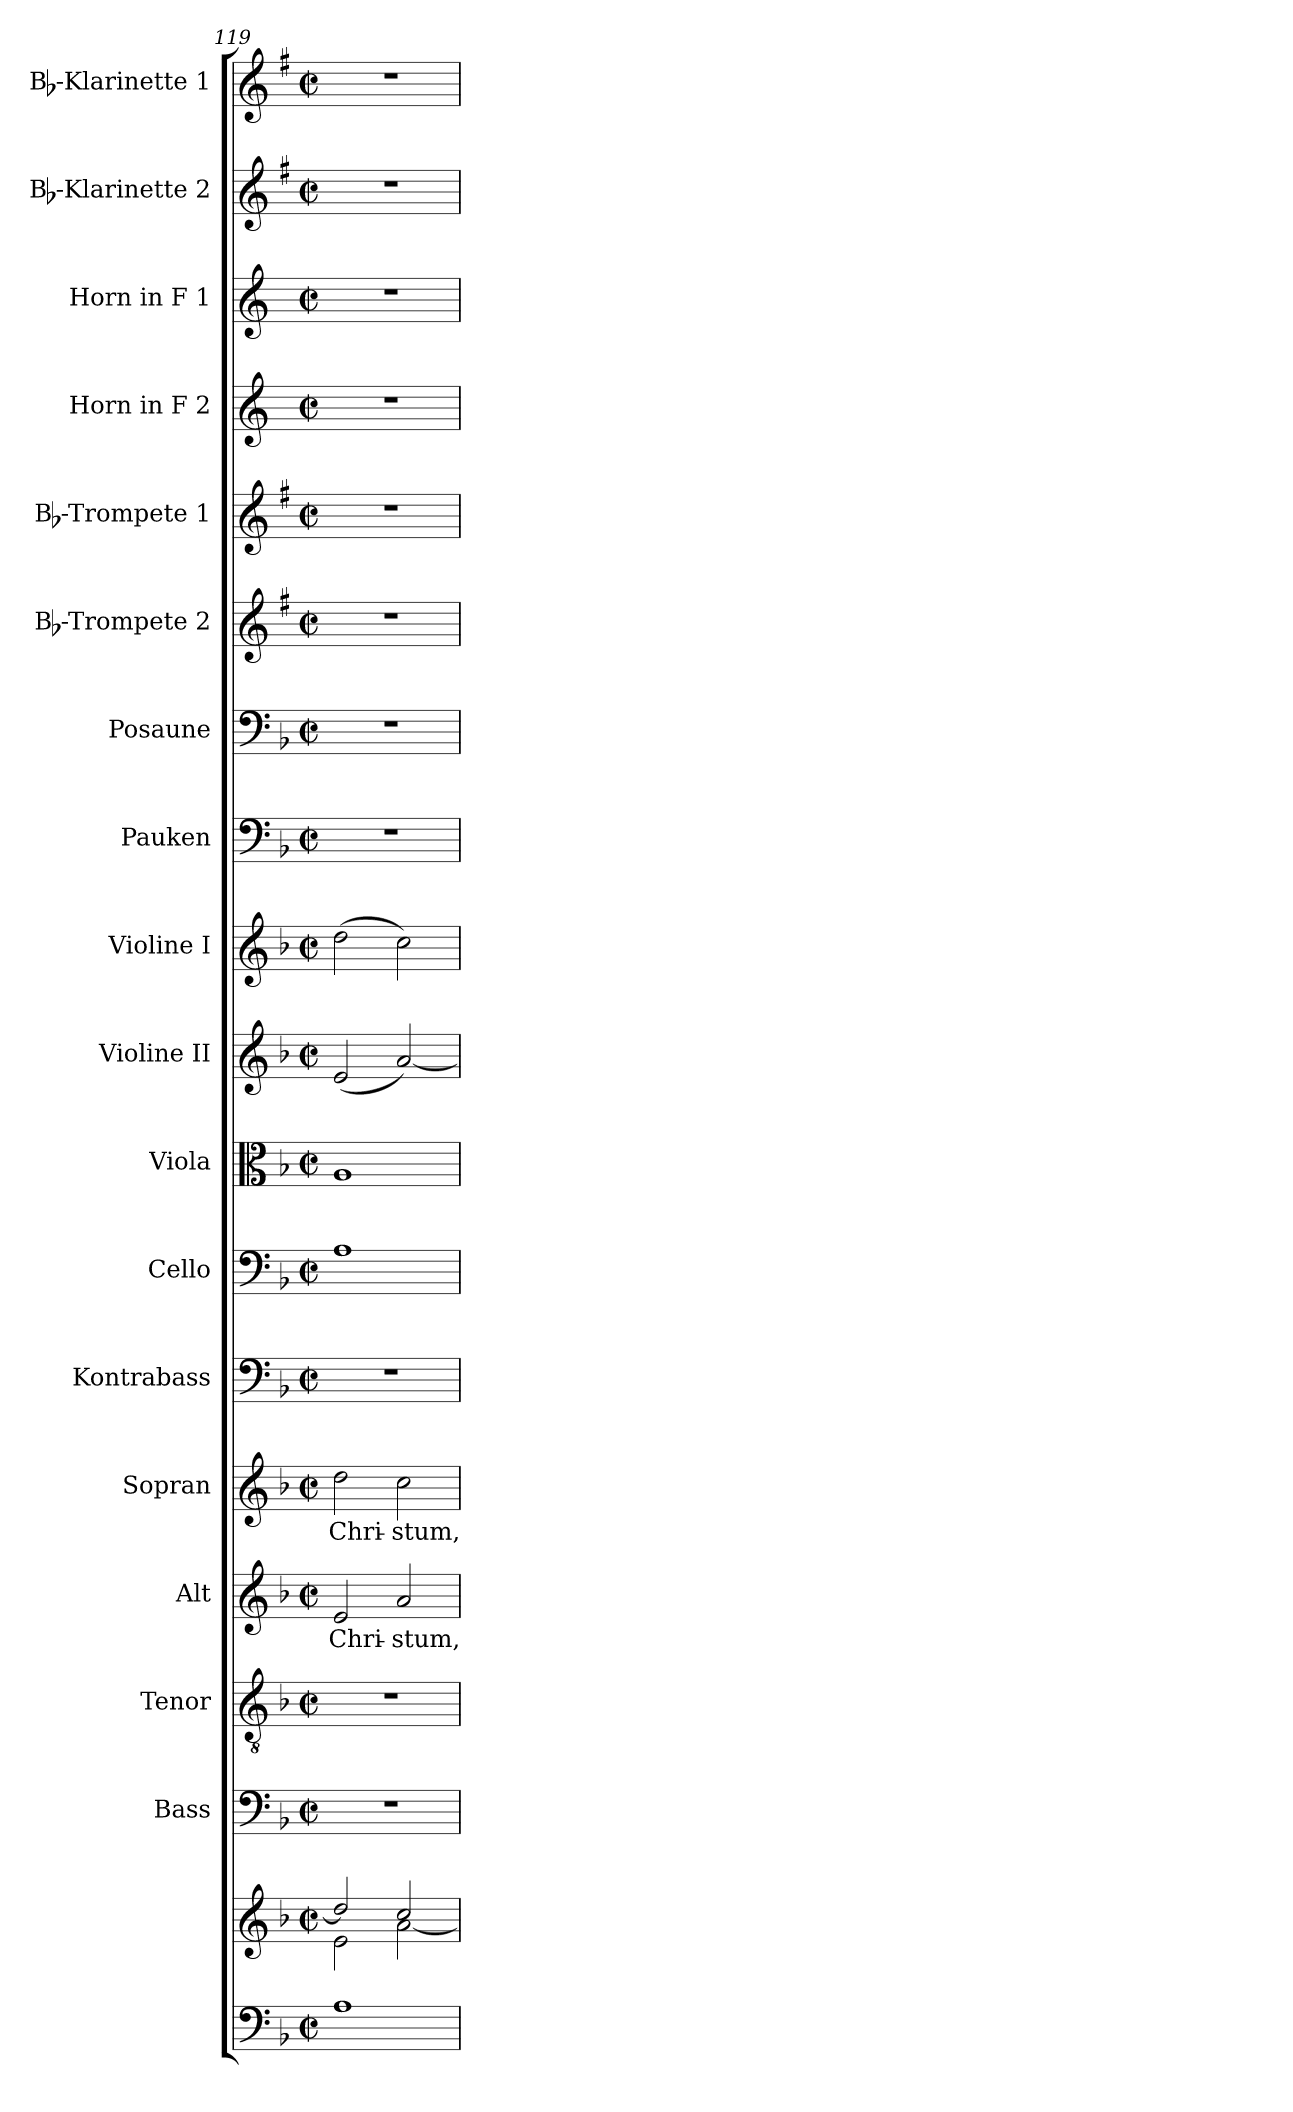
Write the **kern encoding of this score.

**kern	**kern	**kern	**kern	**kern	**text	**kern	**text	**kern	**kern	**kern	**kern	**kern	**kern	**kern	**kern	**kern	**kern	**kern	**kern	**kern
*part18	*part18	*part17	*part16	*part15	*part15	*part14	*part14	*part13	*part12	*part11	*part10	*part9	*part8	*part7	*part6	*part5	*part4	*part3	*part2	*part1
*staff19	*staff18	*staff17	*staff16	*staff15	*staff15	*staff14	*staff14	*staff13	*staff12	*staff11	*staff10	*staff9	*staff8	*staff7	*staff6	*staff5	*staff4	*staff3	*staff2	*staff1
*	*	*I"Bass	*I"Tenor	*I"Alt	*	*I"Sopran	*	*I"Kontrabass	*I"Cello	*I"Viola	*I"Violine II	*I"Violine I	*I"Pauken	*I"Posaune	*I"Bb-Trompete 2	*I"Bb-Trompete 1	*I"Horn in F 2	*I"Horn in F 1	*I"Bb-Klarinette 2	*I"Bb-Klarinette 1
*	*	*I'B.	*I'T.	*I'A.	*	*I'S.	*	*I'Kb.	*	*I'Vla.	*I'Vl. II	*I'Vl. I	*I'Pk.	*I'Pos.	*I'Bb Trp. 2	*I'Bb Trp. 1	*	*	*I'Bb Kl. 2	*I'Bb Kl. 1
*clefF4	*clefG2	*clefF4	*clefGv2	*clefG2	*	*clefG2	*	*clefF4	*clefF4	*clefC3	*clefG2	*clefG2	*clefF4	*clefF4	*clefG2	*clefG2	*clefG2	*clefG2	*clefG2	*clefG2
*	*	*	*	*	*	*	*	*ITrd7c12	*	*	*	*	*	*	*ITrd1c2	*ITrd1c2	*ITrd4c7	*ITrd4c7	*ITrd1c2	*ITrd1c2
*k[b-]	*k[b-]	*k[b-]	*k[b-]	*k[b-]	*	*k[b-]	*	*k[b-]	*k[b-]	*k[b-]	*k[b-]	*k[b-]	*k[b-]	*k[b-]	*k[b-]	*k[b-]	*k[b-]	*k[b-]	*k[b-]	*k[b-]
*F:	*F:	*F:	*F:	*F:	*	*F:	*	*F:	*F:	*F:	*F:	*F:	*F:	*F:	*F:	*F:	*F:	*F:	*F:	*F:
*M2/2	*M2/2	*M2/2	*M2/2	*M2/2	*	*M2/2	*	*M2/2	*M2/2	*M2/2	*M2/2	*M2/2	*M2/2	*M2/2	*M2/2	*M2/2	*M2/2	*M2/2	*M2/2	*M2/2
*met(c|)	*met(c|)	*met(c|)	*met(c|)	*met(c|)	*	*met(c|)	*	*met(c|)	*met(c|)	*met(c|)	*met(c|)	*met(c|)	*met(c|)	*met(c|)	*met(c|)	*met(c|)	*met(c|)	*met(c|)	*met(c|)	*met(c|)
=119	=119	=119	=119	=119	=119	=119	=119	=119	=119	=119	=119	=119	=119	=119	=119	=119	=119	=119	=119	=119
*	*^	*	*	*	*	*	*	*	*	*	*	*	*	*	*	*	*	*	*	*
!	!	!	!	!	!	!LO:LY:b	!	!LO:LY:b	!	!	!	!	!	!	!	!	!	!	!	!	!
1A	2dd/]	2e\	1r	1r	2e/	Chri-	2dd\	Chri-	1r	1A	1A	(<2e/	(>2dd\	1r	1r	1r	1r	1r	1r	1r	1r
!	!	!	!	!	!	!LO:LY:b	!	!LO:LY:b	!	!	!	!	!	!	!	!	!	!	!	!	!
.	2cc/	[<2a\	.	.	2a/	-stum,	2cc\	-stum,	.	.	.	[2a/)	2cc\)	.	.	.	.	.	.	.	.
*	*v	*v	*	*	*	*	*	*	*	*	*	*	*	*	*	*	*	*	*	*	*
=	=	=	=	=	=	=	=	=	=	=	=	=	=	=	=	=	=	=	=	=
*-	*-	*-	*-	*-	*-	*-	*-	*-	*-	*-	*-	*-	*-	*-	*-	*-	*-	*-	*-	*-
